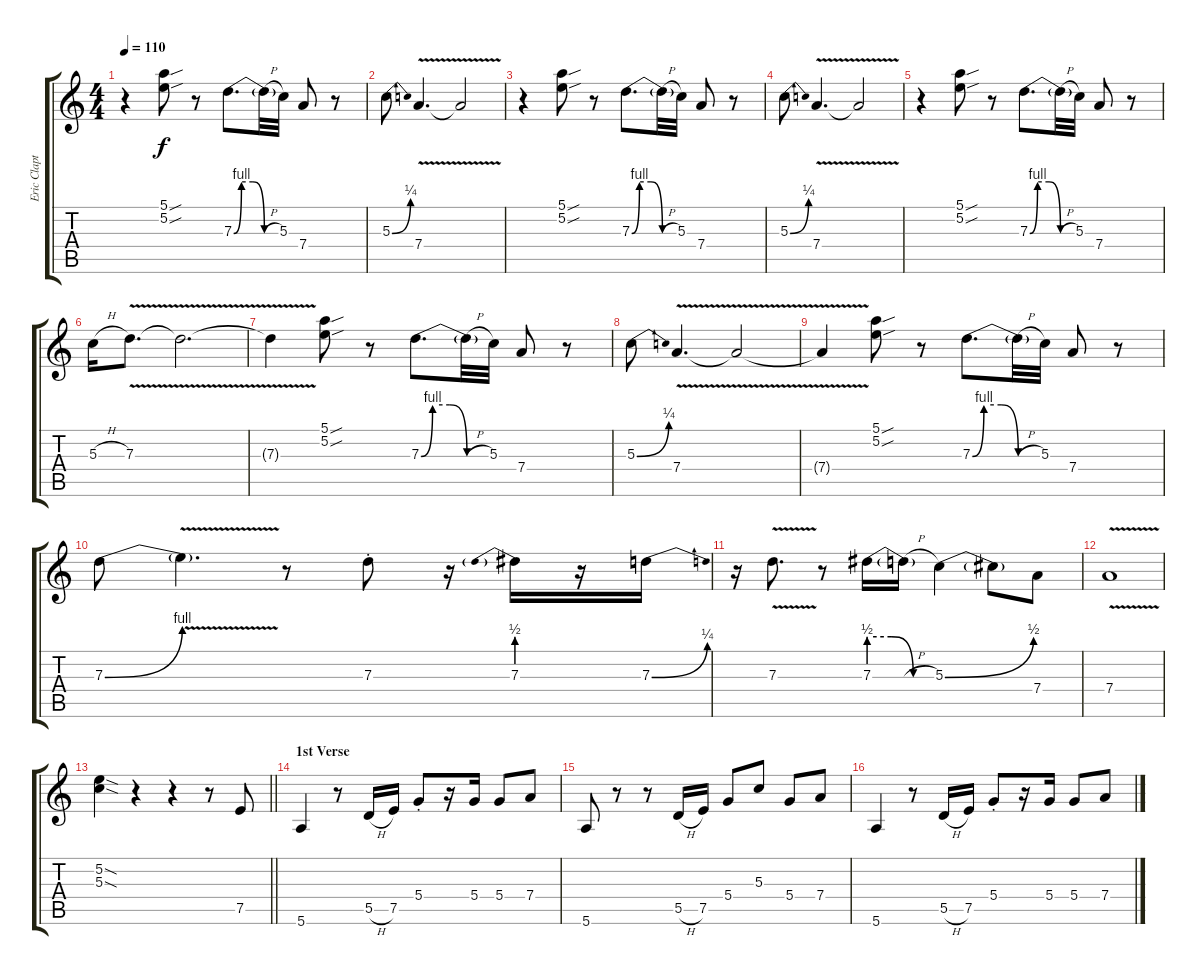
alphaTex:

\track ("Eric Clapton - Electric Guitar" "Eric Clapt") {instrument overdrivenguitar}
\staff {score tabs}
\tuning (E4 B3 G3 D3 A2 E2) {hide}
\ts (4 4)
\tempo 110
\clef g2
\ks c
r.4{dy f instrument overdrivenguitar} (5.1{sou} 5.2{sou}).8 r.8 7.3{be (custom 0 0 10 4 25 4 40 0 60 0)}.8{d} 7.3{h t}.32 5.3.32 7.4.8 r.8 |
5.3{be (bend 0 0 60 1)}.8 7.4{v}.4{d} 7.4{v t}.2 |
r.4 (5.1{sou} 5.2{sou}).8 r.8 7.3{be (custom 0 0 10 4 25 4 40 0 60 0)}.8{d} 7.3{h t}.32 5.3.32 7.4.8 r.8 |
5.3{be (bend 0 0 60 1)}.8 7.4{v}.4{d} 7.4{v t}.2 |
r.4 (5.1{sou} 5.2{sou}).8 r.8 7.3{be (custom 0 0 10 4 25 4 40 0 60 0)}.8{d} 7.3{h t}.32 5.3.32 7.4.8 r.8 |
5.3{h}.16 7.3{v}.8{d} 7.3{v t}.2{d} |
7.3{t}.4 (5.1{sou} 5.2{sou}).8 r.8 7.3{be (custom 0 0 10 4 25 4 40 0 60 0)}.8{d} 7.3{h t}.32 5.3.32 7.4.8 r.8 |
5.3{be (bend 0 0 60 1)}.8 7.4{v}.4{d} 7.4{v t}.2 |
7.4{v t}.4 (5.1{sou} 5.2{sou}).8 r.8 7.3{be (custom 0 0 10 4 25 4 40 0 60 0)}.8{d} 7.3{h t}.32 5.3.32 7.4.8 r.8 |
7.3{be (bend 0 0 60 4)}.8 7.3{v t}.4{d} r.8 7.3{st}.8 r.16 7.3{be (prebend 0 2 60 2)}.16 r.16 7.3{be (bend 0 0 60 1)}.16 |
r.16 7.3{v}.8{d} r.8 7.3{be (custom 0 2 20 2 40 0 60 0)}.16 7.3{h t}.16 5.3{be (bend 0 0 60 2)}.4 5.3{t}.8 7.4.8 |
7.4{v}.1 |
\barLineRight lightlight
(5.2{sod} 5.3{sod}).4 r.4 r.4 r.8 7.5.8 |
\section ("" "1st Verse")
5.6.4 r.8 5.5{h}.16 7.5.16 5.4{st}.8 r.16 5.4.16 5.4.8 7.4.8 |
5.6.8 r.8 r.8 5.5{h}.16 7.5.16 5.4.8 5.3.8 5.4.8 7.4.8 |
5.6.4 r.8 5.5{h}.16 7.5.16 5.4{st}.8 r.16 5.4.16 5.4.8 7.4.8
